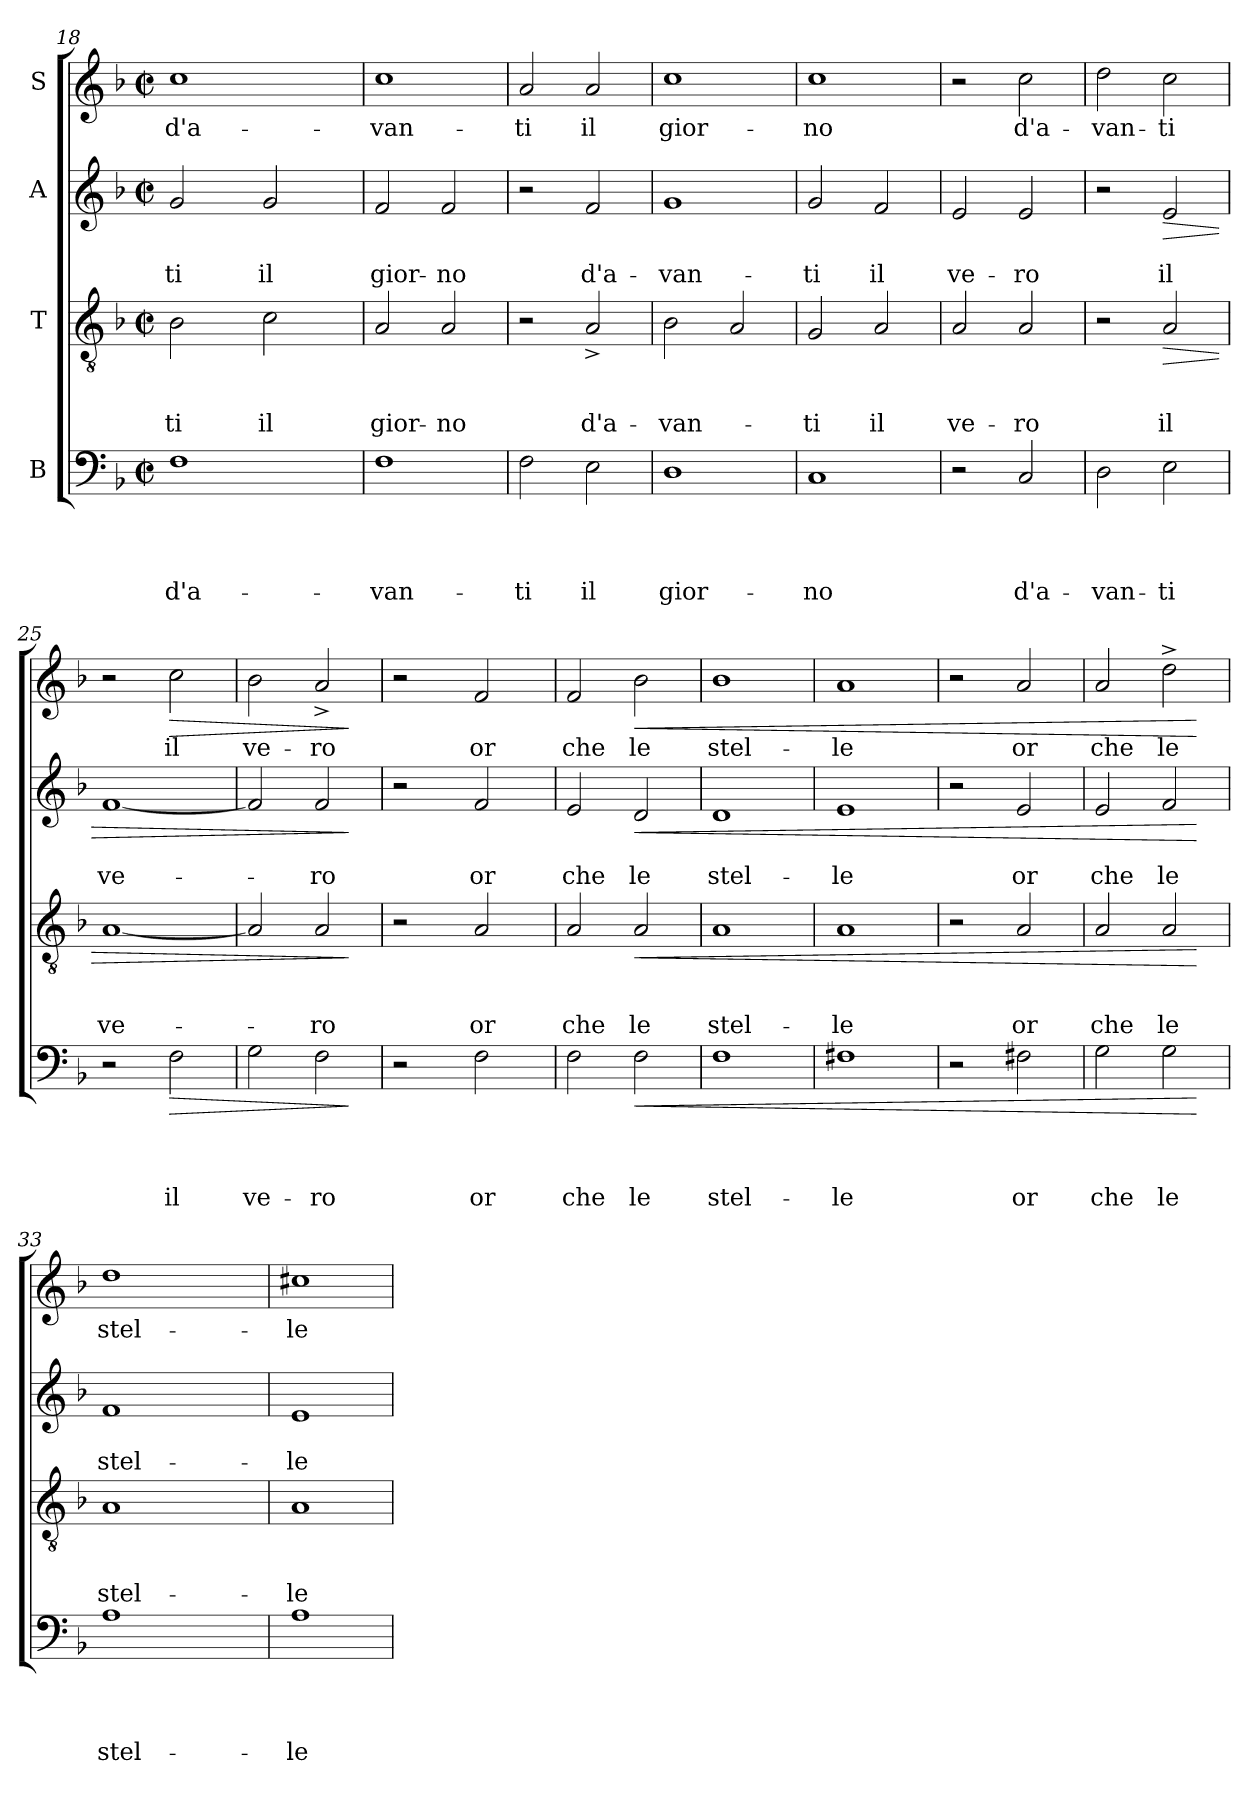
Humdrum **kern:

**kern	**text	**text	**text	**text	**dynam	**kern	**text	**text	**text	**dynam	**kern	**text	**text	**dynam	**kern	**text	**dynam
*part4	*part4	*part4	*part4	*part4	*part4	*part3	*part3	*part3	*part3	*part3	*part2	*part2	*part2	*part2	*part1	*part1	*part1
*staff4	*staff4	*staff4	*staff4	*staff4	*staff4	*staff3	*staff3	*staff3	*staff3	*staff3	*staff2	*staff2	*staff2	*staff2	*staff1	*staff1	*staff1
*I"B	*	*	*	*	*	*I"T	*	*	*	*	*I"A	*	*	*	*I"S	*	*
*clefF4	*	*	*	*	*	*clefGv2	*	*	*	*	*clefG2	*	*	*	*clefG2	*	*
*k[b-]	*	*	*	*	*	*k[b-]	*	*	*	*	*k[b-]	*	*	*	*k[b-]	*	*
*F:	*	*	*	*	*	*F:	*	*	*	*	*F:	*	*	*	*F:	*	*
*M2/2	*	*	*	*	*	*M2/2	*	*	*	*	*M2/2	*	*	*	*M2/2	*	*
*met(c|)	*	*	*	*	*	*met(c|)	*	*	*	*	*met(c|)	*	*	*	*met(c|)	*	*
=18	=18	=18	=18	=18	=18	=18	=18	=18	=18	=18	=18	=18	=18	=18	=18	=18	=18
!	!	!	!	!LO:LY:b	!	!	!	!	!LO:LY:b	!	!	!	!LO:LY:b	!	!	!LO:LY:b	!
*^	*	*	*	*	*	*	*	*	*	*	*	*	*	*	*^	*	*
1F	8ryy	.	.	.	d'a-	.	2B-\	.	.	-ti	.	2g/	.	-ti	.	1cc	8ryy	d'a-	.
.	32ryy	.	.	.	.	.	.	.	.	.	.	.	.	.	.	.	32ryy	.	.
.	2ryy	.	.	.	.	.	.	.	.	.	.	.	.	.	.	.	2ryy	.	.
!	!	!	!	!	!	!	!	!	!	!LO:LY:b	!	!	!	!LO:LY:b	!	!	!	!	!
.	.	.	.	.	.	.	2c\	.	.	il	.	2g/	.	il	.	.	.	.	.
.	4ryy	.	.	.	.	.	.	.	.	.	.	.	.	.	.	.	4ryy	.	.
.	16.ryy	.	.	.	.	.	.	.	.	.	.	.	.	.	.	.	16.ryy	.	.
=19	=19	=19	=19	=19	=19	=19	=19	=19	=19	=19	=19	=19	=19	=19	=19	=19	=19	=19	=19
!	!	!	!	!	!LO:LY:b	!	!	!	!	!LO:LY:b	!	!	!	!LO:LY:b	!	!	!	!LO:LY:b	!
*v	*v	*	*	*	*	*	*	*	*	*	*	*	*	*	*	*v	*v	*	*
1F	.	.	.	-van-	.	2A/	.	.	gior-	.	2f/	.	gior-	.	1cc	-van-	.
!	!	!	!	!	!	!	!	!	!LO:LY:b	!	!	!	!LO:LY:b	!	!	!	!
.	.	.	.	.	.	2A/	.	.	-no	.	2f/	.	-no	.	.	.	.
=20	=20	=20	=20	=20	=20	=20	=20	=20	=20	=20	=20	=20	=20	=20	=20	=20	=20
!	!	!	!	!LO:LY:b	!	!	!	!	!	!	!	!	!	!	!	!LO:LY:b	!
2F\	.	.	.	-ti	.	2r	.	.	.	.	2r	.	.	.	2a/	-ti	.
!	!	!	!	!LO:LY:b	!	!	!	!	!LO:LY:b	!	!	!	!LO:LY:b	!	!	!LO:LY:b	!
2E\	.	.	.	il	.	2A^</	.	.	d'a-	.	2f/	.	d'a-	.	2a/	il	.
=21	=21	=21	=21	=21	=21	=21	=21	=21	=21	=21	=21	=21	=21	=21	=21	=21	=21
!	!	!	!	!LO:LY:b	!	!	!	!	!LO:LY:b	!	!	!	!LO:LY:b	!	!	!LO:LY:b	!
1D	.	.	.	gior-	.	2B-\	.	.	-van-	.	1g	.	-van-	.	1cc	gior-	.
.	.	.	.	.	.	2A/	.	.	.	.	.	.	.	.	.	.	.
=22	=22	=22	=22	=22	=22	=22	=22	=22	=22	=22	=22	=22	=22	=22	=22	=22	=22
!	!	!	!	!LO:LY:b	!	!	!	!	!LO:LY:b	!	!	!	!LO:LY:b	!	!	!LO:LY:b	!
1C	.	.	.	-no	.	2G/	.	.	-ti	.	2g/	.	-ti	.	1cc	-no	.
!	!	!	!	!	!	!	!	!	!LO:LY:b	!	!	!	!LO:LY:b	!	!	!	!
.	.	.	.	.	.	2A/	.	.	il	.	2f/	.	il	.	.	.	.
=23	=23	=23	=23	=23	=23	=23	=23	=23	=23	=23	=23	=23	=23	=23	=23	=23	=23
!	!	!	!	!	!	!	!	!	!LO:LY:b	!	!	!	!LO:LY:b	!	!	!	!
2r	.	.	.	.	.	2A/	.	.	ve-	.	2e/	.	ve-	.	2r	.	.
!	!	!	!	!LO:LY:b	!	!	!	!	!LO:LY:b	!	!	!	!LO:LY:b	!	!	!LO:LY:b	!
2C/	.	.	.	d'a-	.	2A/	.	.	-ro	.	2e/	.	-ro	.	2cc\	d'a-	.
!!LO:PB:g=z
=24	=24	=24	=24	=24	=24	=24	=24	=24	=24	=24	=24	=24	=24	=24	=24	=24	=24
!	!	!	!	!LO:LY:b	!	!	!	!	!	!	!	!	!	!	!	!LO:LY:b	!
2D\	.	.	.	-van-	.	2r	.	.	.	.	2r	.	.	.	2dd\	-van-	.
!	!	!	!	!LO:LY:b	!	!	!	!	!LO:LY:b	!LO:HP:b	!	!	!LO:LY:b	!LO:HP:b	!	!LO:LY:b	!
2E\	.	.	.	-ti	.	2A/	.	.	il	>	2e/	.	il	>	2cc\	-ti	.
=25	=25	=25	=25	=25	=25	=25	=25	=25	=25	=25	=25	=25	=25	=25	=25	=25	=25
!	!	!	!	!	!	!	!	!	!LO:LY:b	!	!	!	!LO:LY:b	!	!	!	!
2r	.	.	.	.	.	[<1A	.	.	ve-	.	[<1f	.	ve-	.	2r	.	.
!	!	!	!	!LO:LY:b	!LO:HP:b	!	!	!	!	!	!	!	!	!	!	!LO:LY:b	!LO:HP:b
2F\	.	.	.	il	>	.	.	.	.	.	.	.	.	.	2cc\	il	>
=26	=26	=26	=26	=26	=26	=26	=26	=26	=26	=26	=26	=26	=26	=26	=26	=26	=26
!	!	!	!	!LO:LY:b	!	!	!	!	!	!	!	!	!	!	!	!LO:LY:b	!
2G\	.	.	.	ve-	.	2A/]	.	.	.	.	2f/]	.	.	.	2b-\	ve-	.
!	!	!	!	!LO:LY:b	!	!	!	!	!LO:LY:b	!	!	!	!LO:LY:b	!	!	!LO:LY:b	!
2F\	.	.	.	-ro	.	2A/	.	.	-ro	.	2f/	.	-ro	.	2a^</	-ro	.
.	.	.	.	.	]	.	.	.	.	]	.	.	.	]	.	.	]
=27	=27	=27	=27	=27	=27	=27	=27	=27	=27	=27	=27	=27	=27	=27	=27	=27	=27
*	*	*	*	*	*	*^	*	*	*	*	*^	*	*	*	*	*	*
2r	.	.	.	.	.	2r	4..ryy	.	.	.	.	2r	4..ryy	.	.	.	2r	.	.
.	.	.	.	.	.	.	2ryy	.	.	.	.	.	2ryy	.	.	.	.	.	.
!	!	!	!	!LO:LY:b	!	!	!	!	!	!LO:LY:b	!	!	!	!	!LO:LY:b	!	!	!LO:LY:b	!
2F\	.	.	.	or	.	2A/	.	.	.	or	.	2f/	.	.	or	.	2f/	or	.
.	.	.	.	.	.	.	16ryy	.	.	.	.	.	16ryy	.	.	.	.	.	.
=28	=28	=28	=28	=28	=28	=28	=28	=28	=28	=28	=28	=28	=28	=28	=28	=28	=28	=28	=28
!	!	!	!	!LO:LY:b	!	!	!	!	!	!LO:LY:b	!	!	!	!	!LO:LY:b	!	!	!LO:LY:b	!
*	*	*	*	*	*	*v	*v	*	*	*	*	*	*	*	*	*	*	*	*
*	*	*	*	*	*	*	*	*	*	*	*v	*v	*	*	*	*	*	*
2F\	.	.	.	che	.	2A/	.	.	che	.	2e/	.	che	.	2f/	che	.
!	!	!	!	!LO:LY:b	!LO:HP:b	!	!	!	!LO:LY:b	!LO:HP:b	!	!	!LO:LY:b	!LO:HP:b	!	!LO:LY:b	!LO:HP:b
2F\	.	.	.	le	<	2A/	.	.	le	<	2d/	.	le	<	2b-\	le	<
=29	=29	=29	=29	=29	=29	=29	=29	=29	=29	=29	=29	=29	=29	=29	=29	=29	=29
!	!	!	!	!LO:LY:b	!	!	!	!	!LO:LY:b	!	!	!	!LO:LY:b	!	!	!LO:LY:b	!
1F	.	.	.	stel-	.	1A	.	.	stel-	.	1d	.	stel-	.	1b-	stel-	.
=30	=30	=30	=30	=30	=30	=30	=30	=30	=30	=30	=30	=30	=30	=30	=30	=30	=30
!	!	!	!	!LO:LY:b	!	!	!	!	!LO:LY:b	!	!	!	!LO:LY:b	!	!	!LO:LY:b	!
1F#X	.	.	.	-le	.	1A	.	.	-le	.	1e	.	-le	.	1a	-le	.
=31	=31	=31	=31	=31	=31	=31	=31	=31	=31	=31	=31	=31	=31	=31	=31	=31	=31
2r	.	.	.	.	.	2r	.	.	.	.	2r	.	.	.	2r	.	.
!	!	!	!	!LO:LY:b	!	!	!	!	!LO:LY:b	!	!	!	!LO:LY:b	!	!	!LO:LY:b	!
2F#X\	.	.	.	or	.	2A/	.	.	or	.	2e/	.	or	.	2a/	or	.
=32	=32	=32	=32	=32	=32	=32	=32	=32	=32	=32	=32	=32	=32	=32	=32	=32	=32
!	!	!	!	!LO:LY:b	!	!	!	!	!LO:LY:b	!	!	!	!LO:LY:b	!	!	!LO:LY:b	!
2G\	.	.	.	che	.	2A/	.	.	che	.	2e/	.	che	.	2a/	che	.
!	!	!	!	!LO:LY:b	!	!	!	!	!LO:LY:b	!	!	!	!LO:LY:b	!	!	!LO:LY:b	!
2G\	.	.	.	le	.	2A/	.	.	le	.	2f/	.	le	.	2dd^>\	le	.
.	.	.	.	.	[	.	.	.	.	[	.	.	.	[	.	.	[
=33	=33	=33	=33	=33	=33	=33	=33	=33	=33	=33	=33	=33	=33	=33	=33	=33	=33
!	!	!	!	!LO:LY:b	!	!	!	!	!LO:LY:b	!	!	!	!LO:LY:b	!	!	!LO:LY:b	!
*^	*	*	*	*	*	*^	*	*	*	*	*^	*	*	*	*	*	*
1A	8.ryy	.	.	.	stel-	.	1A	8.ryy	.	.	stel-	.	1f	8.ryy	.	stel-	.	1dd	stel-	.
.	2ryy	.	.	.	.	.	.	2ryy	.	.	.	.	.	2ryy	.	.	.	.	.	.
.	4ryy	.	.	.	.	.	.	4ryy	.	.	.	.	.	4ryy	.	.	.	.	.	.
.	16ryy	.	.	.	.	.	.	16ryy	.	.	.	.	.	16ryy	.	.	.	.	.	.
=34	=34	=34	=34	=34	=34	=34	=34	=34	=34	=34	=34	=34	=34	=34	=34	=34	=34	=34	=34	=34
!	!	!	!	!	!LO:LY:b	!	!	!	!	!	!LO:LY:b	!	!	!	!	!LO:LY:b	!	!	!LO:LY:b	!
*v	*v	*	*	*	*	*	*	*	*	*	*	*	*v	*v	*	*	*	*	*	*
*	*	*	*	*	*	*v	*v	*	*	*	*	*	*	*	*	*	*	*
1A	.	.	.	-le	.	1A	.	.	-le	.	1e	.	-le	.	1cc#X	-le	.
=	=	=	=	=	=	=	=	=	=	=	=	=	=	=	=	=	=
*-	*-	*-	*-	*-	*-	*-	*-	*-	*-	*-	*-	*-	*-	*-	*-	*-	*-
